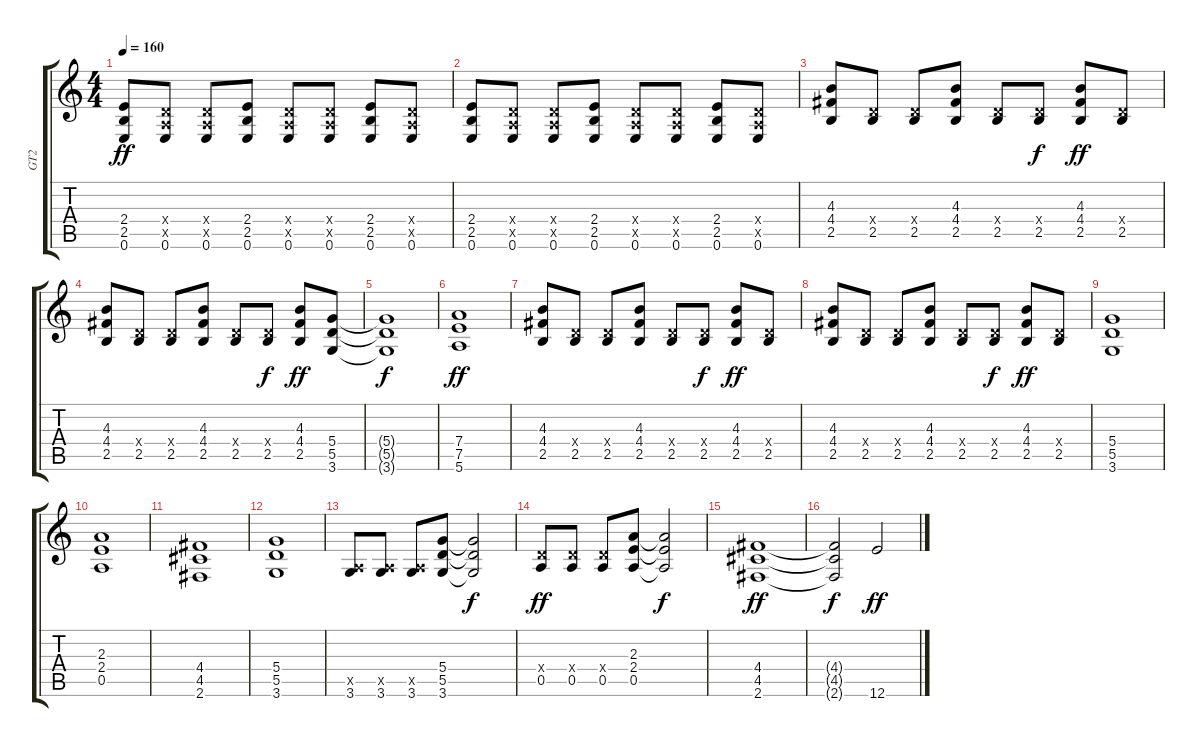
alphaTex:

\track ("GT2" "GT2") {instrument distortionguitar}
\staff {score tabs}
\tuning (E4 B3 G3 D3 A2 E2) {hide}
\ts (4 4)
\tempo 160
\clef g2
\ks c
(2.4 2.5 0.6).8{dy ff} (0.4{x} 0.5{x} 0.6).8 (0.4{x} 0.5{x} 0.6).8 (2.4 2.5 0.6).8 (0.4{x} 0.5{x} 0.6).8 (0.4{x} 0.5{x} 0.6).8 (2.4 2.5 0.6).8 (0.4{x} 0.5{x} 0.6).8 |
(2.4 2.5 0.6).8 (0.4{x} 0.5{x} 0.6).8 (0.4{x} 0.5{x} 0.6).8 (2.4 2.5 0.6).8 (0.4{x} 0.5{x} 0.6).8 (0.4{x} 0.5{x} 0.6).8 (2.4 2.5 0.6).8 (0.4{x} 0.5{x} 0.6).8 |
(4.3 4.4 2.5).8 (0.4{x} 2.5).8 (0.4{x} 2.5).8 (4.3 4.4 2.5).8 (0.4{x} 2.5).8 (0.4{x} 2.5).8{dy f} (4.3 4.4 2.5).8{dy ff} (0.4{x} 2.5).8 |
(4.3 4.4 2.5).8 (0.4{x} 2.5).8 (0.4{x} 2.5).8 (4.3 4.4 2.5).8 (0.4{x} 2.5).8 (0.4{x} 2.5).8{dy f} (4.3 4.4 2.5).8{dy ff} (5.4 5.5 3.6).8 |
(5.4{t} 5.5{t} 3.6{t}).1{dy f} |
(7.4 7.5 5.6).1{dy ff} |
(4.3 4.4 2.5).8 (0.4{x} 2.5).8 (0.4{x} 2.5).8 (4.3 4.4 2.5).8 (0.4{x} 2.5).8 (0.4{x} 2.5).8{dy f} (4.3 4.4 2.5).8{dy ff} (0.4{x} 2.5).8 |
(4.3 4.4 2.5).8 (0.4{x} 2.5).8 (0.4{x} 2.5).8 (4.3 4.4 2.5).8 (0.4{x} 2.5).8 (0.4{x} 2.5).8{dy f} (4.3 4.4 2.5).8{dy ff} (0.4{x} 2.5).8 |
(5.4 5.5 3.6).1 |
(2.3 2.4 0.5).1 |
(4.4 4.5 2.6).1 |
(5.4 5.5 3.6).1 |
(0.5{x} 3.6).8 (0.5{x} 3.6).8 (0.5{x} 3.6).8 (5.4 5.5 3.6).8 (5.4{t} 5.5{t} 3.6{t}).2{dy f} |
(0.4{x} 0.5).8{dy ff} (0.4{x} 0.5).8 (0.4{x} 0.5).8 (2.3 2.4 0.5).8 (2.3{t} 2.4{t} 0.5{t}).2{dy f} |
(4.4 4.5 2.6).1{dy ff} |
(4.4{t} 4.5{t} 2.6{t}).2{dy f} 12.6.2{dy ff}
